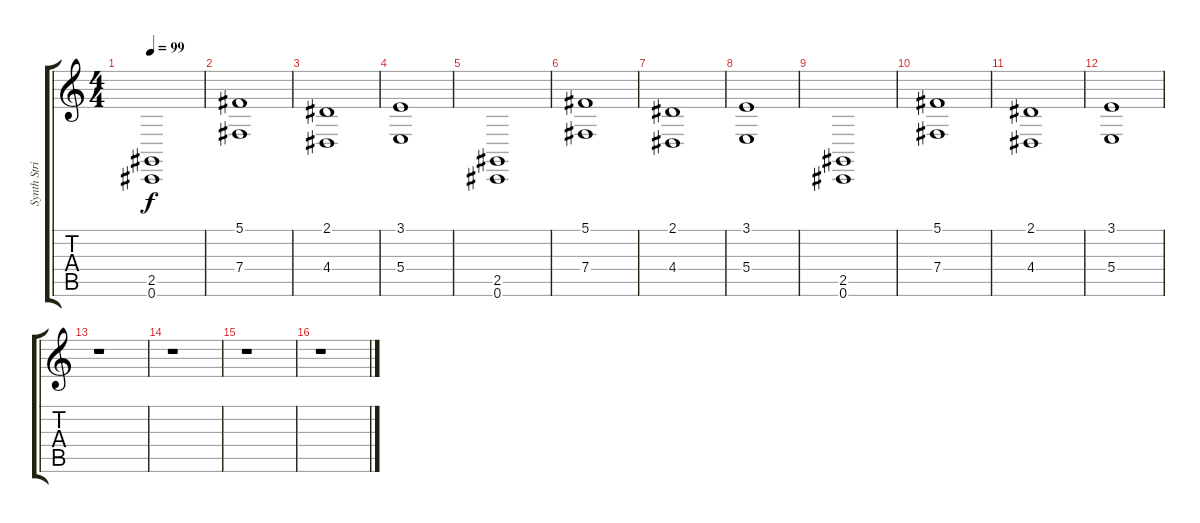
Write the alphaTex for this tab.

\track ("Synth Strings" "Synth Stri") {instrument synthstrings1}
\staff {score tabs}
\tuning (Db4 Ab3 E3 B2 Gb2 Db2) {hide}
\ts (4 4)
\tempo 99
\clef g2
\ks c
(2.5 0.6).1{dy f} |
(5.1 7.4).1 |
(2.1 4.4).1 |
(3.1 5.4).1 |
(2.5 0.6).1 |
(5.1 7.4).1 |
(2.1 4.4).1 |
(3.1 5.4).1 |
(2.5 0.6).1 |
(5.1 7.4).1 |
(2.1 4.4).1 |
(3.1 5.4).1 |
r.1 |
r.1 |
r.1 |
r.1
